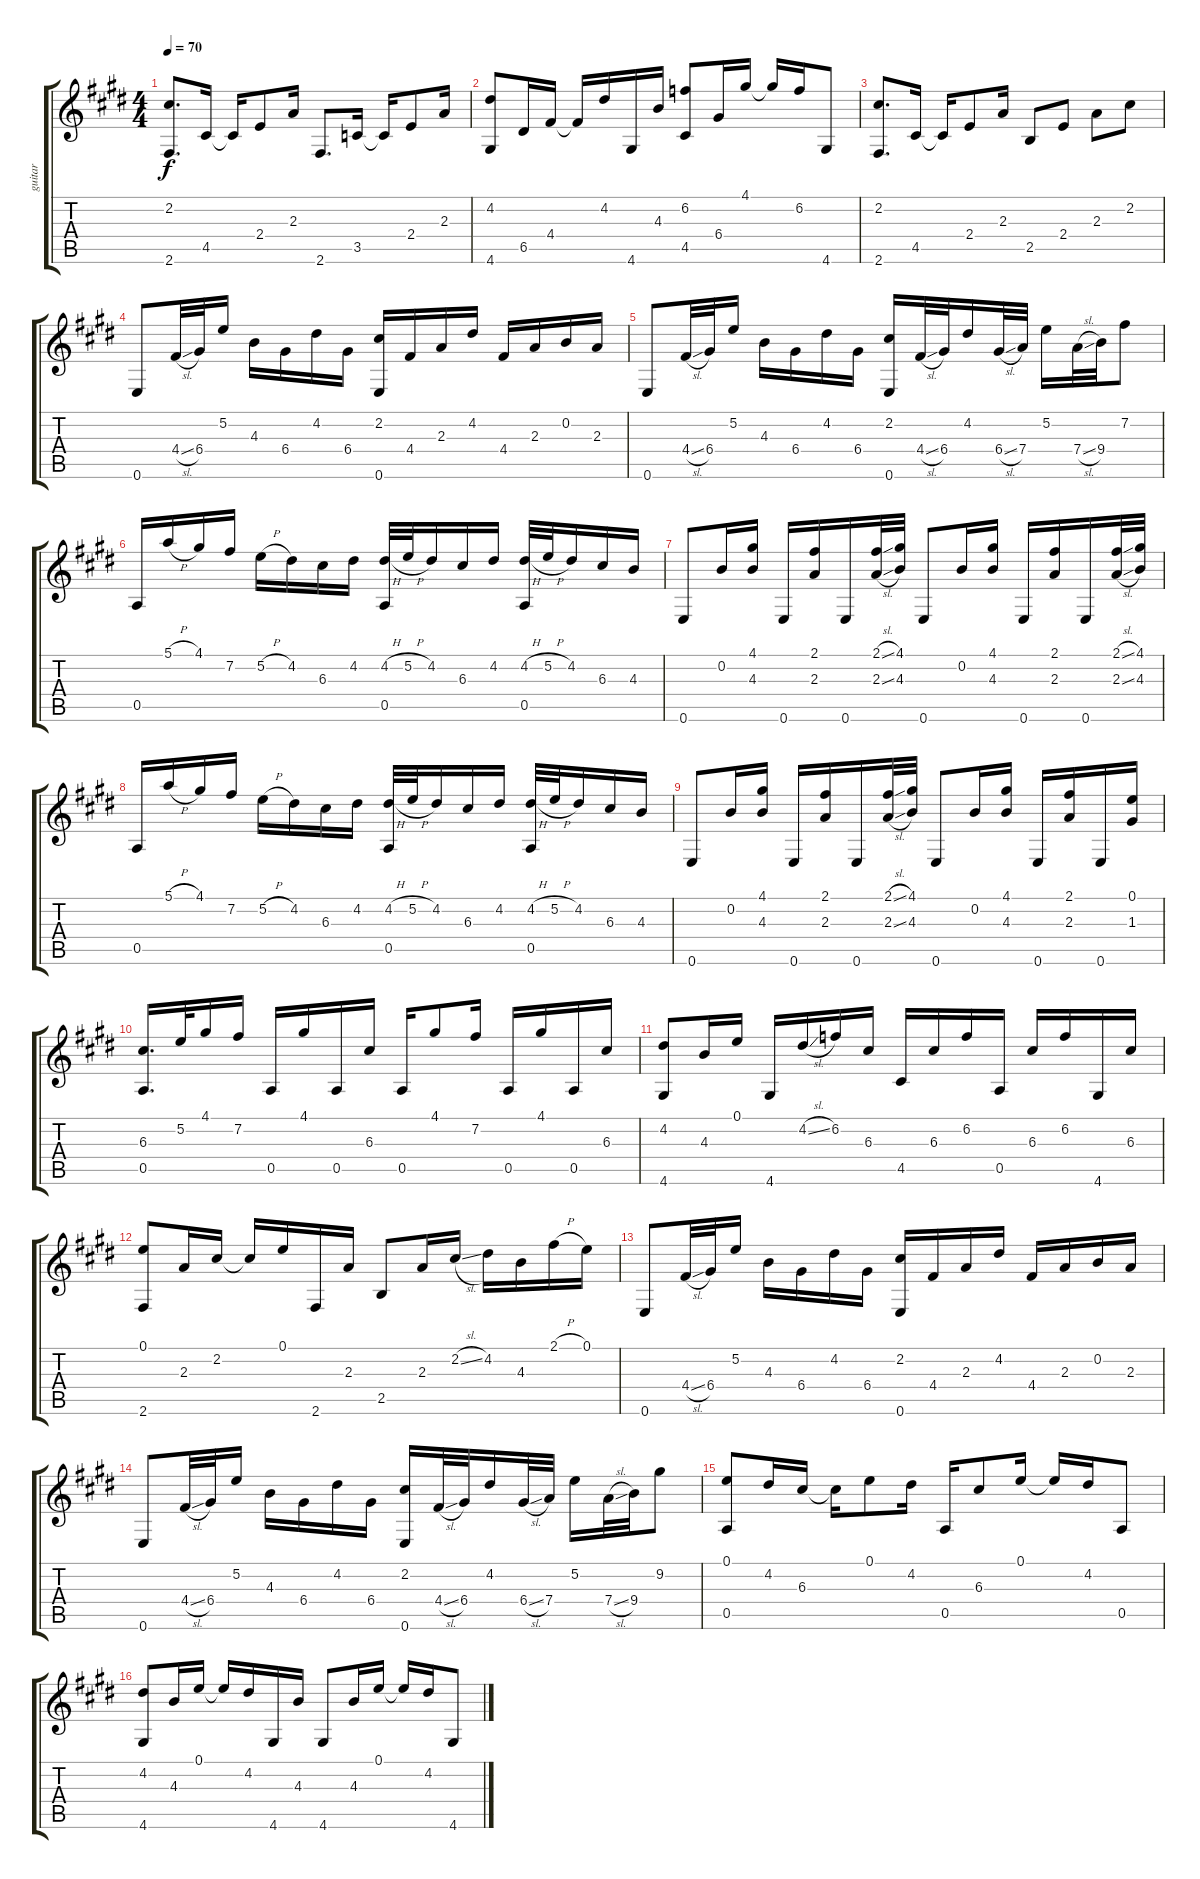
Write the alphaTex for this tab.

\track ("guitar" "guitar") {instrument acousticguitarsteel}
\staff {score tabs}
\tuning (E4 B3 G3 D3 A2 E2) {hide}
\ts (4 4)
\tempo 70
\clef g2
\ks e
(2.2 2.6).8{d dy f} 4.5.16 4.5{t}.16 2.4.8 2.3.16 2.6.8{d} 3.5.16 3.5{t}.16 2.4.8 2.3.16 |
(4.2 4.6).8 6.5.16 4.4.16 4.4{t}.16 4.2.16 4.6.16 4.3.16 (6.2 4.5).8 6.4.16 4.1.16 4.1{t}.16 6.2.16 4.6.8 |
(2.2 2.6).8{d} 4.5.16 4.5{t}.16 2.4.8 2.3.16 2.5.8 2.4.8 2.3.8 2.2.8 |
0.6.8 4.4{sl}.32 6.4.32 5.2.16 4.3.16 6.4.16 4.2.16 6.4.16 (2.2 0.6).16 4.4.16 2.3.16 4.2.16 4.4.16 2.3.16 0.2.16 2.3.16 |
0.6.8 4.4{sl}.32 6.4.32 5.2.16 4.3.16 6.4.16 4.2.16 6.4.16 (2.2 0.6).16 4.4{sl}.32 6.4.32 4.2.16 6.4{sl}.32 7.4.32 5.2.16 7.4{sl}.32 9.4.32 7.2.8 |
0.5.16 5.1{h}.16 4.1.16 7.2.16 5.2{h}.16 4.2.16 6.3.16 4.2.16 (4.2{h} 0.5).32 5.2{h}.32 4.2.16 6.3.16 4.2.16 (4.2{h} 0.5).32 5.2{h}.32 4.2.16 6.3.16 4.3.16 |
0.6.8 0.2.16 (4.1 4.3).16 0.6.16 (2.1 2.3).16 0.6.16 (2.1{sl} 2.3{sl}).32 (4.1 4.3).32 0.6.8 0.2.16 (4.1 4.3).16 0.6.16 (2.1 2.3).16 0.6.16 (2.1{sl} 2.3{sl}).32 (4.1 4.3).32 |
0.5.16 5.1{h}.16 4.1.16 7.2.16 5.2{h}.16 4.2.16 6.3.16 4.2.16 (4.2{h} 0.5).32 5.2{h}.32 4.2.16 6.3.16 4.2.16 (4.2{h} 0.5).32 5.2{h}.32 4.2.16 6.3.16 4.3.16 |
0.6.8 0.2.16 (4.1 4.3).16 0.6.16 (2.1 2.3).16 0.6.16 (2.1{sl} 2.3{sl}).32 (4.1 4.3).32 0.6.8 0.2.16 (4.1 4.3).16 0.6.16 (2.1 2.3).16 0.6.16 (0.1 1.3).16 |
(6.3 0.5).16{d} 5.2.32 4.1.16 7.2.16 0.5.16 4.1.16 0.5.16 6.3.16 0.5.16 4.1.8 7.2.16 0.5.16 4.1.16 0.5.16 6.3.16 |
(4.2 4.6).8 4.3.16 0.1.16 4.6.16 4.2{sl}.16 6.2.16 6.3.16 4.5.16 6.3.16 6.2.16 0.5.16 6.3.16 6.2.16 4.6.16 6.3.16 |
(0.1 2.6).8 2.3.16 2.2.16 2.2{t}.16 0.1.16 2.6.16 2.3.16 2.5.8 2.3.16 2.2{sl}.16 4.2.16 4.3.16 2.1{h}.16 0.1.16 |
0.6.8 4.4{sl}.32 6.4.32 5.2.16 4.3.16 6.4.16 4.2.16 6.4.16 (2.2 0.6).16 4.4.16 2.3.16 4.2.16 4.4.16 2.3.16 0.2.16 2.3.16 |
0.6.8 4.4{sl}.32 6.4.32 5.2.16 4.3.16 6.4.16 4.2.16 6.4.16 (2.2 0.6).16 4.4{sl}.32 6.4.32 4.2.16 6.4{sl}.32 7.4.32 5.2.16 7.4{sl}.32 9.4.32 9.2.8 |
(0.1 0.5).8 4.2.16 6.3.16 6.3{t}.16 0.1.8 4.2.16 0.5.16 6.3.8 0.1.16 0.1{t}.16 4.2.16 0.5.8 |
(4.2 4.6).8 4.3.16 0.1.16 0.1{t}.16 4.2.16 4.6.16 4.3.16 4.6.8 4.3.16 0.1.16 0.1{t}.16 4.2.16 4.6.8
